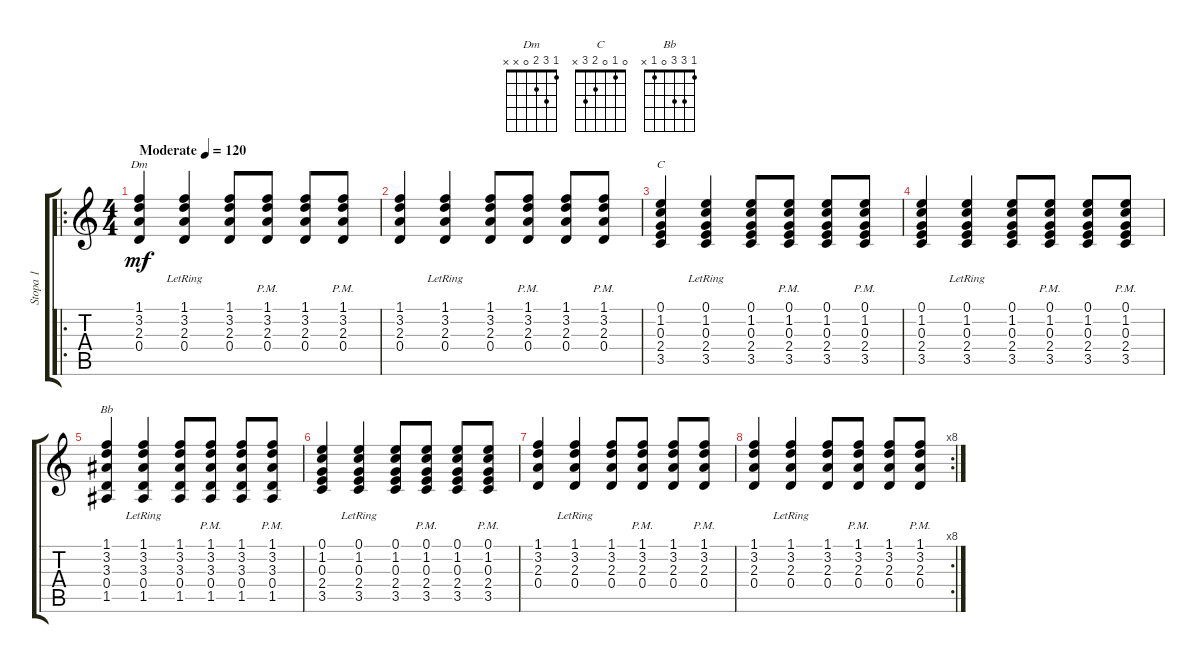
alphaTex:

\track ("Stopa 1" "Stopa 1") {instrument acousticguitarsteel}
\staff {score tabs}
\tuning (E4 B3 G3 D3 A2 E2) {hide}
\chord ("Dm" 1 3 2 0 x x)
\chord ("C" 0 1 0 2 3 x)
\chord ("Bb" 1 3 3 0 1 x)
\ro
\ts (4 4)
\tempo (120 "Moderate")
\clef g2
\ks c
(1.1 3.2 2.3 0.4).4{ch "Dm" dy mf instrument acousticguitarsteel} (1.1{lr} 3.2{lr} 2.3{lr} 0.4{lr}).4 (1.1 3.2 2.3 0.4).8 (1.1{pm} 3.2{pm} 2.3{pm} 0.4{pm}).8 (1.1 3.2 2.3 0.4).8 (1.1{pm} 3.2{pm} 2.3{pm} 0.4{pm}).8 |
(1.1 3.2 2.3 0.4).4 (1.1{lr} 3.2{lr} 2.3{lr} 0.4{lr}).4 (1.1 3.2 2.3 0.4).8 (1.1{pm} 3.2{pm} 2.3{pm} 0.4{pm}).8 (1.1 3.2 2.3 0.4).8 (1.1{pm} 3.2{pm} 2.3{pm} 0.4{pm}).8 |
(0.1 1.2 0.3 2.4 3.5).4{ch "C"} (0.1{lr} 1.2{lr} 0.3{lr} 2.4{lr} 3.5{lr}).4 (0.1 1.2 0.3 2.4 3.5).8 (0.1{pm} 1.2{pm} 0.3{pm} 2.4{pm} 3.5{pm}).8 (0.1 1.2 0.3 2.4 3.5).8 (0.1{pm} 1.2{pm} 0.3{pm} 2.4{pm} 3.5{pm}).8 |
(0.1 1.2 0.3 2.4 3.5).4 (0.1{lr} 1.2{lr} 0.3{lr} 2.4{lr} 3.5{lr}).4 (0.1 1.2 0.3 2.4 3.5).8 (0.1{pm} 1.2{pm} 0.3{pm} 2.4{pm} 3.5{pm}).8 (0.1 1.2 0.3 2.4 3.5).8 (0.1{pm} 1.2{pm} 0.3{pm} 2.4{pm} 3.5{pm}).8 |
(1.1 3.2 3.3 0.4 1.5).4{ch "Bb"} (1.1{lr} 3.2{lr} 3.3{lr} 0.4{lr} 1.5{lr}).4 (1.1 3.2 3.3 0.4 1.5).8 (1.1{pm} 3.2{pm} 3.3{pm} 0.4{pm} 1.5{pm}).8 (1.1 3.2 3.3 0.4 1.5).8 (1.1{pm} 3.2{pm} 3.3{pm} 0.4{pm} 1.5{pm}).8 |
(0.1 1.2 0.3 2.4 3.5).4 (0.1{lr} 1.2{lr} 0.3{lr} 2.4{lr} 3.5{lr}).4 (0.1 1.2 0.3 2.4 3.5).8 (0.1{pm} 1.2{pm} 0.3{pm} 2.4{pm} 3.5{pm}).8 (0.1 1.2 0.3 2.4 3.5).8 (0.1{pm} 1.2{pm} 0.3{pm} 2.4{pm} 3.5{pm}).8 |
(1.1 3.2 2.3 0.4).4 (1.1{lr} 3.2{lr} 2.3{lr} 0.4{lr}).4 (1.1 3.2 2.3 0.4).8 (1.1{pm} 3.2{pm} 2.3{pm} 0.4{pm}).8 (1.1 3.2 2.3 0.4).8 (1.1{pm} 3.2{pm} 2.3{pm} 0.4{pm}).8 |
\rc 8
(1.1 3.2 2.3 0.4).4 (1.1{lr} 3.2{lr} 2.3{lr} 0.4{lr}).4 (1.1 3.2 2.3 0.4).8 (1.1{pm} 3.2{pm} 2.3{pm} 0.4{pm}).8 (1.1 3.2 2.3 0.4).8 (1.1{pm} 3.2{pm} 2.3{pm} 0.4{pm}).8
